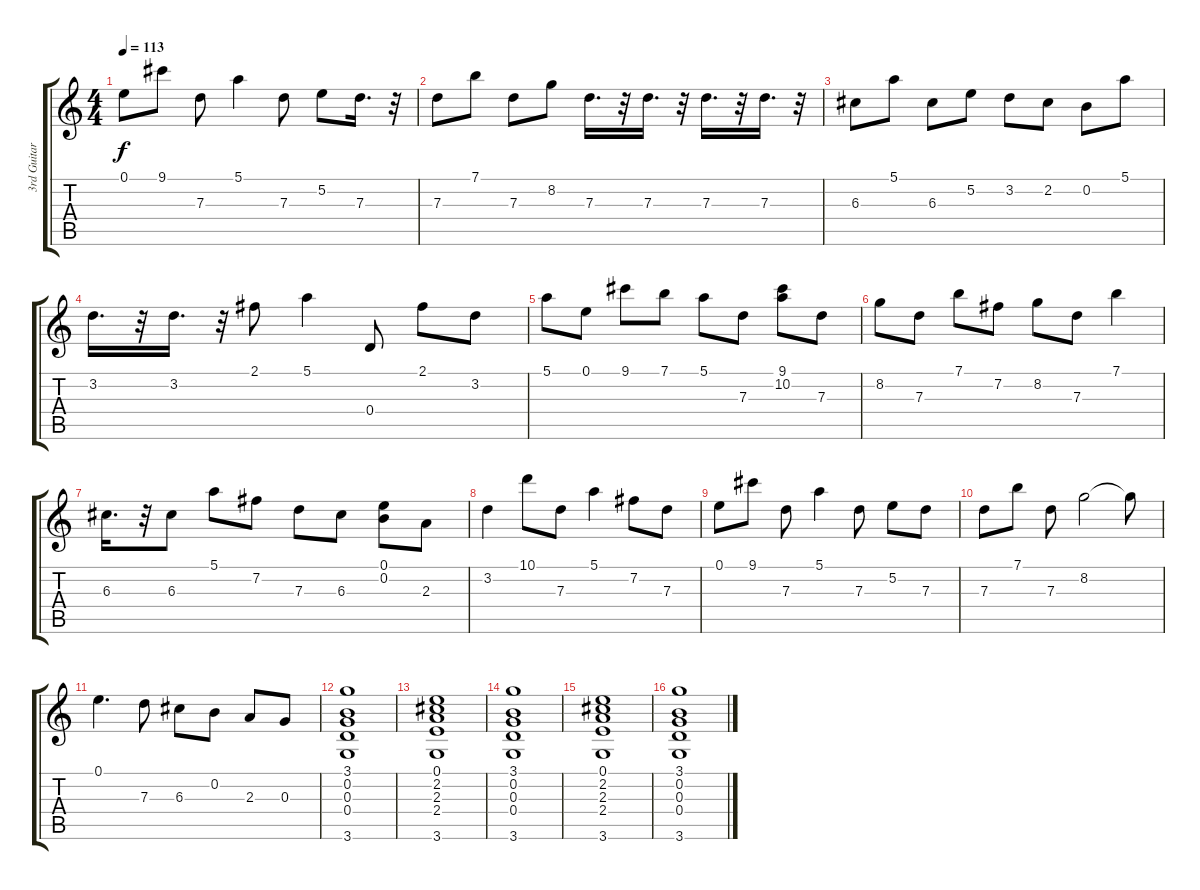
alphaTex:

\track ("3rd Guitar" "3rd Guitar") {instrument electricguitarclean}
\staff {score tabs}
\tuning (E4 B3 G3 D3 A2 E2) {hide}
\ts (4 4)
\tempo 113
\clef g2
\ks c
0.1.8{dy f} 9.1.8 7.3.8 5.1.4 7.3.8 5.2.8 7.3.16{d} r.32 |
7.3.8 7.1.8 7.3.8 8.2.8 7.3.16{d} r.32 7.3.16{d} r.32 7.3.16{d} r.32 7.3.16{d} r.32 |
6.3.8 5.1.8 6.3.8 5.2.8 3.2.8 2.2.8 0.2.8 5.1.8 |
3.2.16{d} r.32 3.2.16{d} r.32 2.1.8 5.1.4 0.4.8 2.1.8 3.2.8 |
5.1.8 0.1.8 9.1.8 7.1.8 5.1.8 7.3.8 (9.1 10.2).8 7.3.8 |
8.2.8 7.3.8 7.1.8 7.2.8 8.2.8 7.3.8 7.1.4 |
6.3.16{d} r.32 6.3.8 5.1.8 7.2.8 7.3.8 6.3.8 (0.1 0.2).8 2.3.8 |
3.2.4 10.1.8 7.3.8 5.1.4 7.2.8 7.3.8 |
0.1.8 9.1.8 7.3.8 5.1.4 7.3.8 5.2.8 7.3.8 |
7.3.8 7.1.8 7.3.8 8.2.2 8.2{t}.8 |
0.1.4{d} 7.3.8 6.3.8 0.2.8 2.3.8 0.3.8 |
(3.1 0.2 0.3 0.4 3.6).1 |
(0.1 2.2 2.3 2.4 3.6).1 |
(3.1 0.2 0.3 0.4 3.6).1 |
(0.1 2.2 2.3 2.4 3.6).1 |
(3.1 0.2 0.3 0.4 3.6).1
